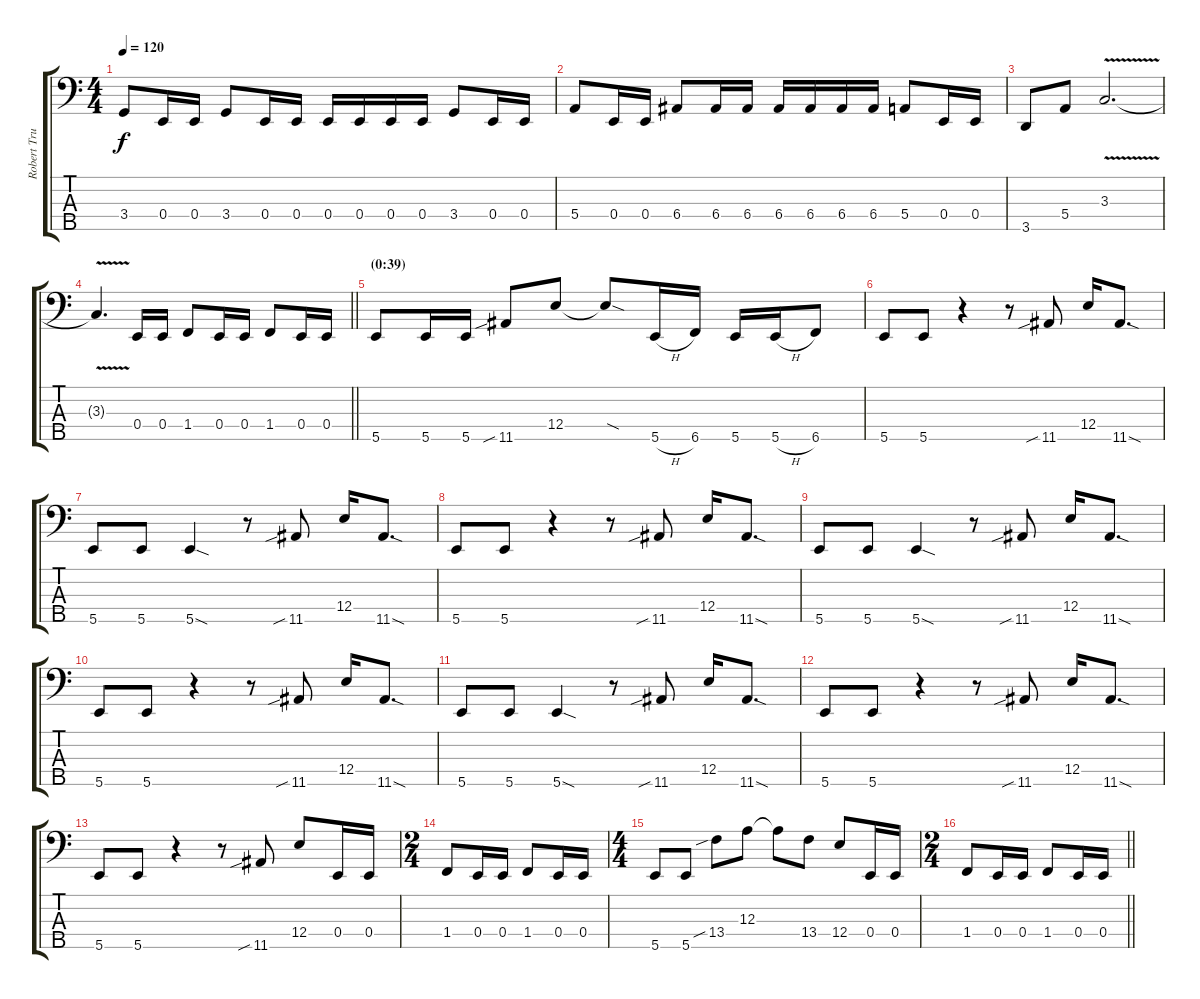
\track ("Robert Trujilo" "Robert Tru") {instrument electricbassfinger}
\staff {score tabs}
\tuning (G2 D2 A1 E1 B0) {hide}
\ts (4 4)
\tempo 120
\clef f4
\ks c
3.4.8{dy f} 0.4.16 0.4.16 3.4.8 0.4.16 0.4.16 0.4.16 0.4.16 0.4.16 0.4.16 3.4.8 0.4.16 0.4.16 |
5.4.8 0.4.16 0.4.16 6.4.8 6.4.16 6.4.16 6.4.16 6.4.16 6.4.16 6.4.16 5.4.8 0.4.16 0.4.16 |
3.5.8 5.4.8 3.3{v}.2{d} |
\barLineRight lightlight
3.3{t}.4{d} 0.4.16 0.4.16 1.4.8 0.4.16 0.4.16 1.4.8 0.4.16 0.4.16 |
\section ("" "(0:39)")
5.5.8 5.5.16 5.5.16 11.5{sib}.8 12.4.8 12.4{sod t}.8 5.5{h}.16 6.5.16 5.5.16 5.5{h}.16 6.5.8 |
5.5.8 5.5.8 r.4 r.8 11.5{sib}.8 12.4.16 11.5{sod}.8{d} |
5.5.8 5.5.8 5.5{sod}.4 r.8 11.5{sib}.8 12.4.16 11.5{sod}.8{d} |
5.5.8 5.5.8 r.4 r.8 11.5{sib}.8 12.4.16 11.5{sod}.8{d} |
5.5.8 5.5.8 5.5{sod}.4 r.8 11.5{sib}.8 12.4.16 11.5{sod}.8{d} |
5.5.8 5.5.8 r.4 r.8 11.5{sib}.8 12.4.16 11.5{sod}.8{d} |
5.5.8 5.5.8 5.5{sod}.4 r.8 11.5{sib}.8 12.4.16 11.5{sod}.8{d} |
5.5.8 5.5.8 r.4 r.8 11.5{sib}.8 12.4.16 11.5{sod}.8{d} |
5.5.8 5.5.8 r.4 r.8 11.5{sib}.8 12.4.8 0.4.16 0.4.16 |
\ts (2 4)
1.4.8 0.4.16 0.4.16 1.4.8 0.4.16 0.4.16 |
\ts (4 4)
5.5.8 5.5.8 13.4{sib}.8 12.3.8 12.3{t}.8 13.4.8 12.4.8 0.4.16 0.4.16 |
\ts (2 4)
\barLineRight lightlight
1.4.8 0.4.16 0.4.16 1.4.8 0.4.16 0.4.16
